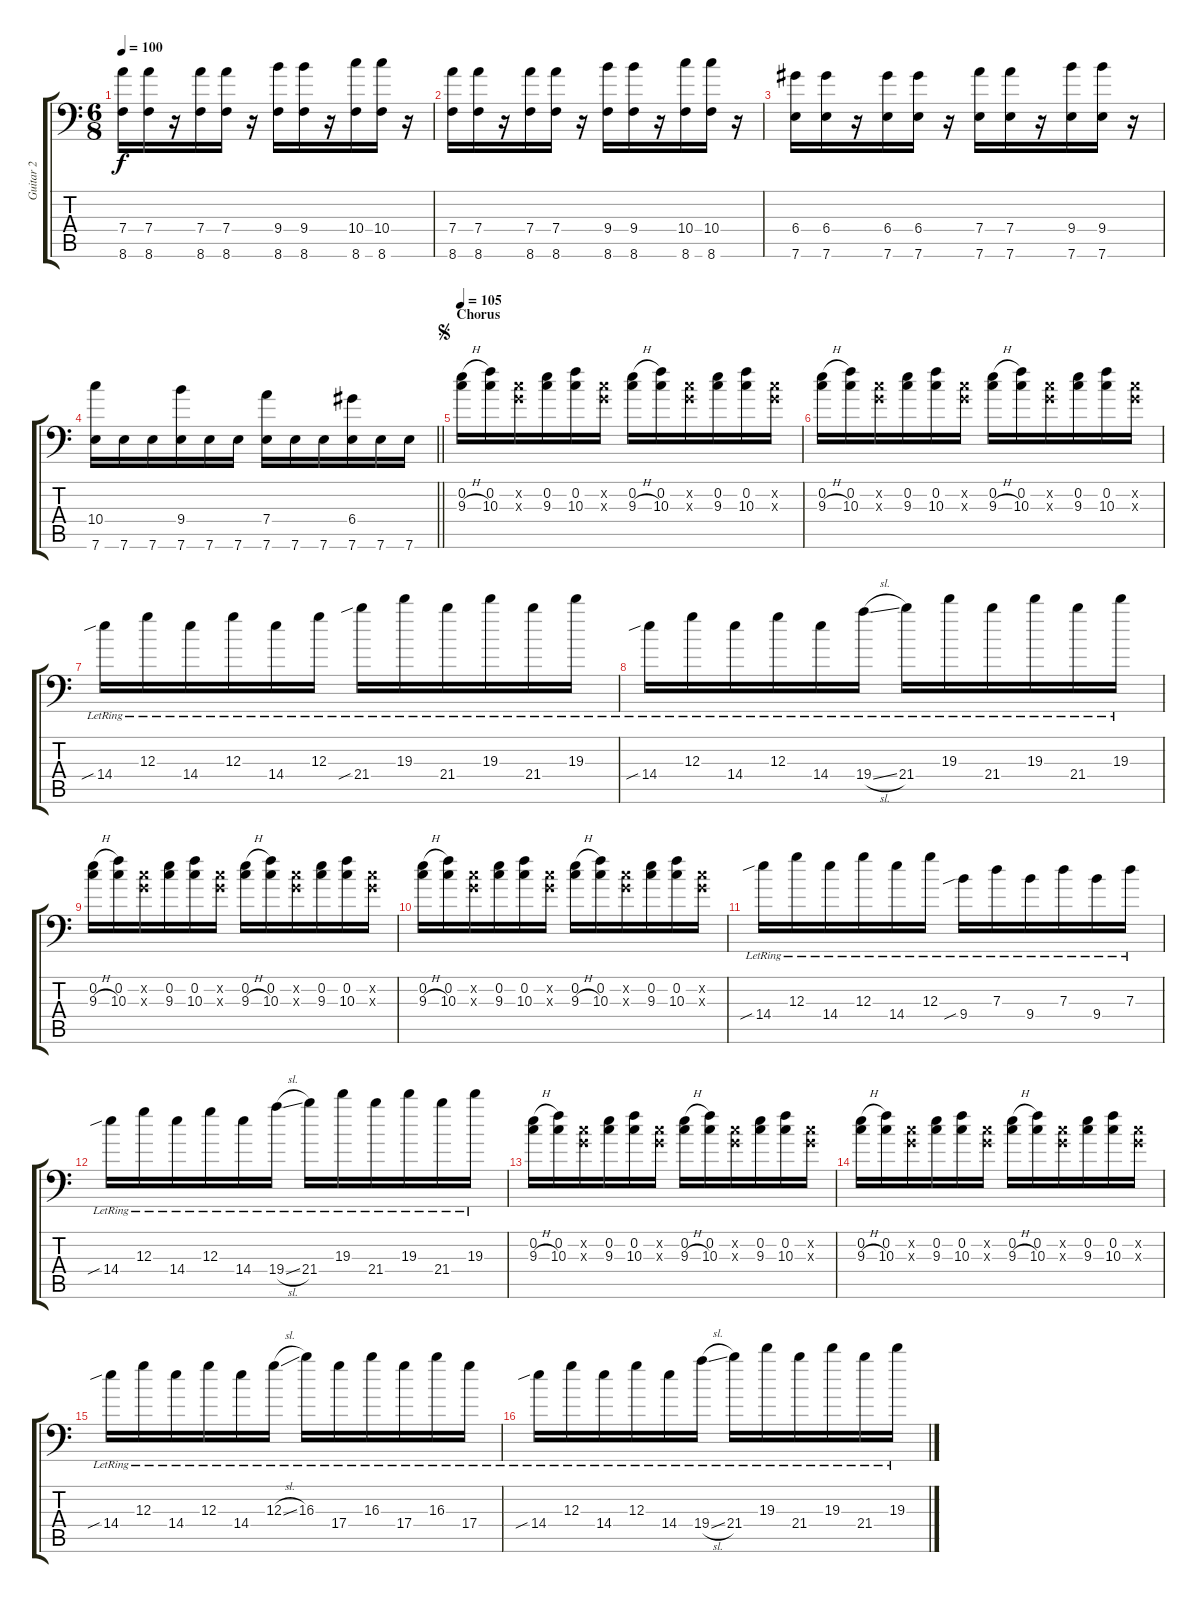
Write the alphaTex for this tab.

\track ("Guitar 2" "Guitar 2") {instrument overdrivenguitar}
\staff {score tabs}
\tuning (E4 C4 G3 D3 A2 A1) {hide}
\ts (6 8)
\tempo 100
\clef f4
\ks c
(7.4 8.6).16{dy f} (7.4 8.6).16 r.16 (7.4 8.6).16 (7.4 8.6).16 r.16 (9.4 8.6).16 (9.4 8.6).16 r.16 (10.4 8.6).16 (10.4 8.6).16 r.16 |
(7.4 8.6).16 (7.4 8.6).16 r.16 (7.4 8.6).16 (7.4 8.6).16 r.16 (9.4 8.6).16 (9.4 8.6).16 r.16 (10.4 8.6).16 (10.4 8.6).16 r.16 |
(6.4 7.6).16 (6.4 7.6).16 r.16 (6.4 7.6).16 (6.4 7.6).16 r.16 (7.4 7.6).16 (7.4 7.6).16 r.16 (9.4 7.6).16 (9.4 7.6).16 r.16 |
\barLineRight lightlight
(10.4 7.6).16 7.6.16 7.6.16 (9.4 7.6).16 7.6.16 7.6.16 (7.4 7.6).16 7.6.16 7.6.16 (6.4 7.6).16 7.6.16 7.6.16 |
\section ("" "Chorus")
\jump segno
\tempo 105
(0.2{h} 9.3{h}).16 (0.2 10.3).16 (0.2{x} 0.3{x}).16 (0.2 9.3).16 (0.2 10.3).16 (0.2{x} 0.3{x}).16 (0.2{h} 9.3{h}).16 (0.2 10.3).16 (0.2{x} 0.3{x}).16 (0.2 9.3).16 (0.2 10.3).16 (0.2{x} 0.3{x}).16 |
(0.2{h} 9.3{h}).16 (0.2 10.3).16 (0.2{x} 0.3{x}).16 (0.2 9.3).16 (0.2 10.3).16 (0.2{x} 0.3{x}).16 (0.2{h} 9.3{h}).16 (0.2 10.3).16 (0.2{x} 0.3{x}).16 (0.2 9.3).16 (0.2 10.3).16 (0.2{x} 0.3{x}).16 |
14.4{sib lr}.16 12.3{lr}.16 14.4{lr}.16 12.3{lr}.16 14.4{lr}.16 12.3{lr}.16 21.4{sib lr}.16 19.3{lr}.16 21.4{lr}.16 19.3{lr}.16 21.4{lr}.16 19.3{lr}.16 |
14.4{sib lr}.16 12.3{lr}.16 14.4{lr}.16 12.3{lr}.16 14.4{lr}.16 19.4{sl lr}.16 21.4{lr}.16 19.3{lr}.16 21.4{lr}.16 19.3{lr}.16 21.4{lr}.16 19.3{lr}.16 |
(0.2{h} 9.3{h}).16 (0.2 10.3).16 (0.2{x} 0.3{x}).16 (0.2 9.3).16 (0.2 10.3).16 (0.2{x} 0.3{x}).16 (0.2{h} 9.3{h}).16 (0.2 10.3).16 (0.2{x} 0.3{x}).16 (0.2 9.3).16 (0.2 10.3).16 (0.2{x} 0.3{x}).16 |
(0.2{h} 9.3{h}).16 (0.2 10.3).16 (0.2{x} 0.3{x}).16 (0.2 9.3).16 (0.2 10.3).16 (0.2{x} 0.3{x}).16 (0.2{h} 9.3{h}).16 (0.2 10.3).16 (0.2{x} 0.3{x}).16 (0.2 9.3).16 (0.2 10.3).16 (0.2{x} 0.3{x}).16 |
14.4{sib lr}.16 12.3{lr}.16 14.4{lr}.16 12.3{lr}.16 14.4{lr}.16 12.3{lr}.16 9.4{sib lr}.16 7.3{lr}.16 9.4{lr}.16 7.3{lr}.16 9.4{lr}.16 7.3{lr}.16 |
14.4{sib lr}.16 12.3{lr}.16 14.4{lr}.16 12.3{lr}.16 14.4{lr}.16 19.4{sl lr}.16 21.4{lr}.16 19.3{lr}.16 21.4{lr}.16 19.3{lr}.16 21.4{lr}.16 19.3{lr}.16 |
(0.2{h} 9.3{h}).16 (0.2 10.3).16 (0.2{x} 0.3{x}).16 (0.2 9.3).16 (0.2 10.3).16 (0.2{x} 0.3{x}).16 (0.2{h} 9.3{h}).16 (0.2 10.3).16 (0.2{x} 0.3{x}).16 (0.2 9.3).16 (0.2 10.3).16 (0.2{x} 0.3{x}).16 |
(0.2{h} 9.3{h}).16 (0.2 10.3).16 (0.2{x} 0.3{x}).16 (0.2 9.3).16 (0.2 10.3).16 (0.2{x} 0.3{x}).16 (0.2{h} 9.3{h}).16 (0.2 10.3).16 (0.2{x} 0.3{x}).16 (0.2 9.3).16 (0.2 10.3).16 (0.2{x} 0.3{x}).16 |
14.4{sib lr}.16 12.3{lr}.16 14.4{lr}.16 12.3{lr}.16 14.4{lr}.16 12.3{sl lr}.16 16.3{lr}.16 17.4{lr}.16 16.3{lr}.16 17.4{lr}.16 16.3{lr}.16 17.4{lr}.16 |
14.4{sib lr}.16 12.3{lr}.16 14.4{lr}.16 12.3{lr}.16 14.4{lr}.16 19.4{sl lr}.16 21.4{lr}.16 19.3{lr}.16 21.4{lr}.16 19.3{lr}.16 21.4{lr}.16 19.3{lr}.16
